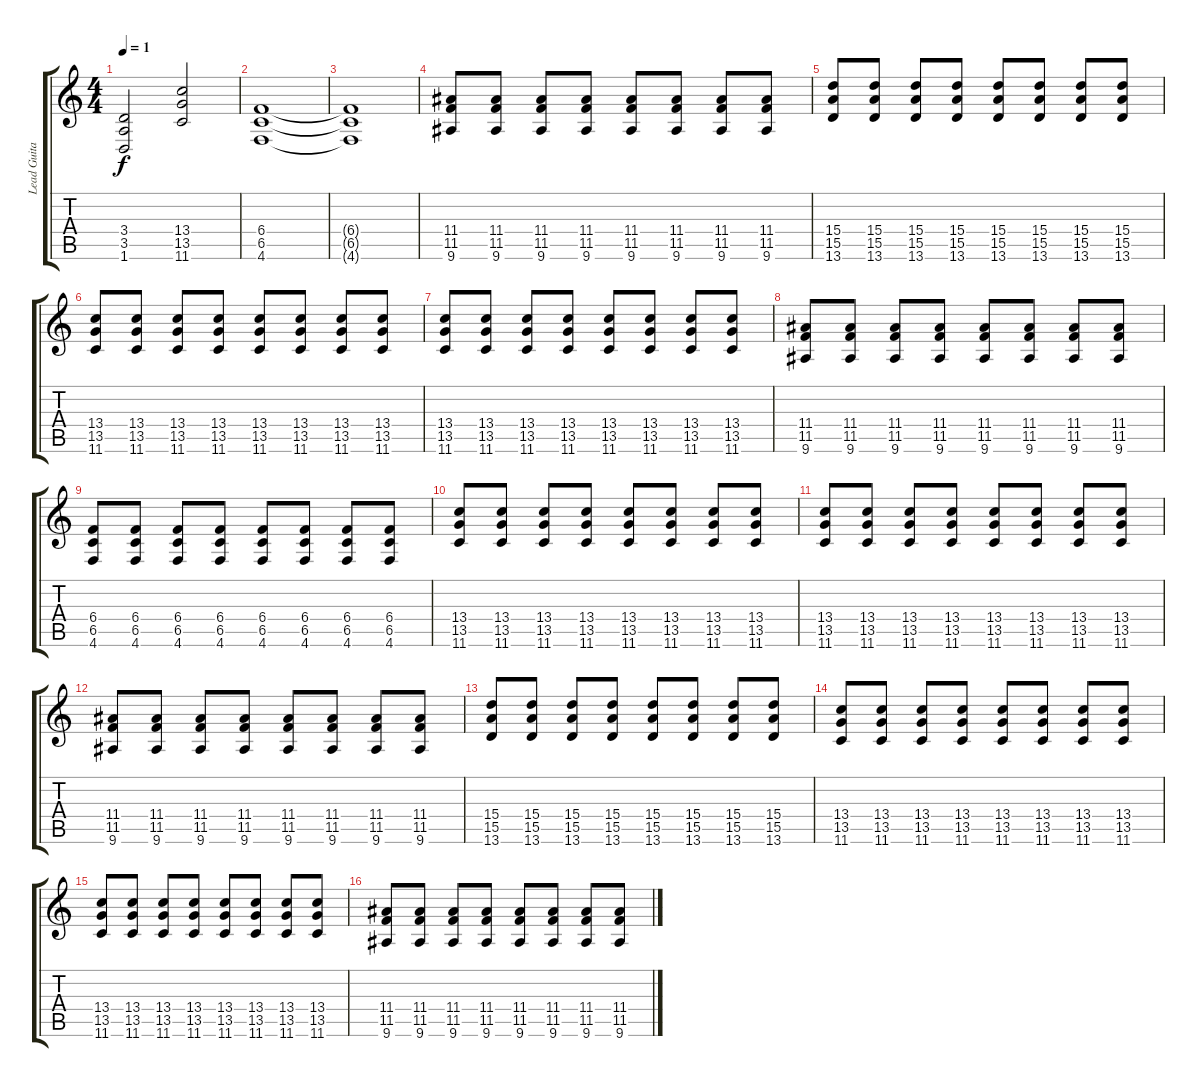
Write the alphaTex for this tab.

\track ("Lead Guitar (Crunch)" "Lead Guita") {instrument overdrivenguitar}
\staff {score tabs}
\tuning (C4 Bb3 E3 B2 Gb2 Db2) {hide}
\ts (4 4)
\tempo 1
\clef g2
\ks c
(3.4{t} 3.5{t} 1.6{t}).2{dy f} (13.4 13.5 11.6).2 |
(6.4 6.5 4.6).1 |
(6.4{t} 6.5{t} 4.6{t}).1 |
(11.4 11.5 9.6).8 (11.4 11.5 9.6).8 (11.4 11.5 9.6).8 (11.4 11.5 9.6).8 (11.4 11.5 9.6).8 (11.4 11.5 9.6).8 (11.4 11.5 9.6).8 (11.4 11.5 9.6).8 |
(15.4 15.5 13.6).8 (15.4 15.5 13.6).8 (15.4 15.5 13.6).8 (15.4 15.5 13.6).8 (15.4 15.5 13.6).8 (15.4 15.5 13.6).8 (15.4 15.5 13.6).8 (15.4 15.5 13.6).8 |
(13.4 13.5 11.6).8 (13.4 13.5 11.6).8 (13.4 13.5 11.6).8 (13.4 13.5 11.6).8 (13.4 13.5 11.6).8 (13.4 13.5 11.6).8 (13.4 13.5 11.6).8 (13.4 13.5 11.6).8 |
(13.4 13.5 11.6).8 (13.4 13.5 11.6).8 (13.4 13.5 11.6).8 (13.4 13.5 11.6).8 (13.4 13.5 11.6).8 (13.4 13.5 11.6).8 (13.4 13.5 11.6).8 (13.4 13.5 11.6).8 |
(11.4 11.5 9.6).8 (11.4 11.5 9.6).8 (11.4 11.5 9.6).8 (11.4 11.5 9.6).8 (11.4 11.5 9.6).8 (11.4 11.5 9.6).8 (11.4 11.5 9.6).8 (11.4 11.5 9.6).8 |
(6.4 6.5 4.6).8 (6.4 6.5 4.6).8 (6.4 6.5 4.6).8 (6.4 6.5 4.6).8 (6.4 6.5 4.6).8 (6.4 6.5 4.6).8 (6.4 6.5 4.6).8 (6.4 6.5 4.6).8 |
(13.4 13.5 11.6).8 (13.4 13.5 11.6).8 (13.4 13.5 11.6).8 (13.4 13.5 11.6).8 (13.4 13.5 11.6).8 (13.4 13.5 11.6).8 (13.4 13.5 11.6).8 (13.4 13.5 11.6).8 |
(13.4 13.5 11.6).8 (13.4 13.5 11.6).8 (13.4 13.5 11.6).8 (13.4 13.5 11.6).8 (13.4 13.5 11.6).8 (13.4 13.5 11.6).8 (13.4 13.5 11.6).8 (13.4 13.5 11.6).8 |
(11.4 11.5 9.6).8 (11.4 11.5 9.6).8 (11.4 11.5 9.6).8 (11.4 11.5 9.6).8 (11.4 11.5 9.6).8 (11.4 11.5 9.6).8 (11.4 11.5 9.6).8 (11.4 11.5 9.6).8 |
(15.4 15.5 13.6).8 (15.4 15.5 13.6).8 (15.4 15.5 13.6).8 (15.4 15.5 13.6).8 (15.4 15.5 13.6).8 (15.4 15.5 13.6).8 (15.4 15.5 13.6).8 (15.4 15.5 13.6).8 |
(13.4 13.5 11.6).8 (13.4 13.5 11.6).8 (13.4 13.5 11.6).8 (13.4 13.5 11.6).8 (13.4 13.5 11.6).8 (13.4 13.5 11.6).8 (13.4 13.5 11.6).8 (13.4 13.5 11.6).8 |
(13.4 13.5 11.6).8 (13.4 13.5 11.6).8 (13.4 13.5 11.6).8 (13.4 13.5 11.6).8 (13.4 13.5 11.6).8 (13.4 13.5 11.6).8 (13.4 13.5 11.6).8 (13.4 13.5 11.6).8 |
(11.4 11.5 9.6).8 (11.4 11.5 9.6).8 (11.4 11.5 9.6).8 (11.4 11.5 9.6).8 (11.4 11.5 9.6).8 (11.4 11.5 9.6).8 (11.4 11.5 9.6).8 (11.4 11.5 9.6).8
